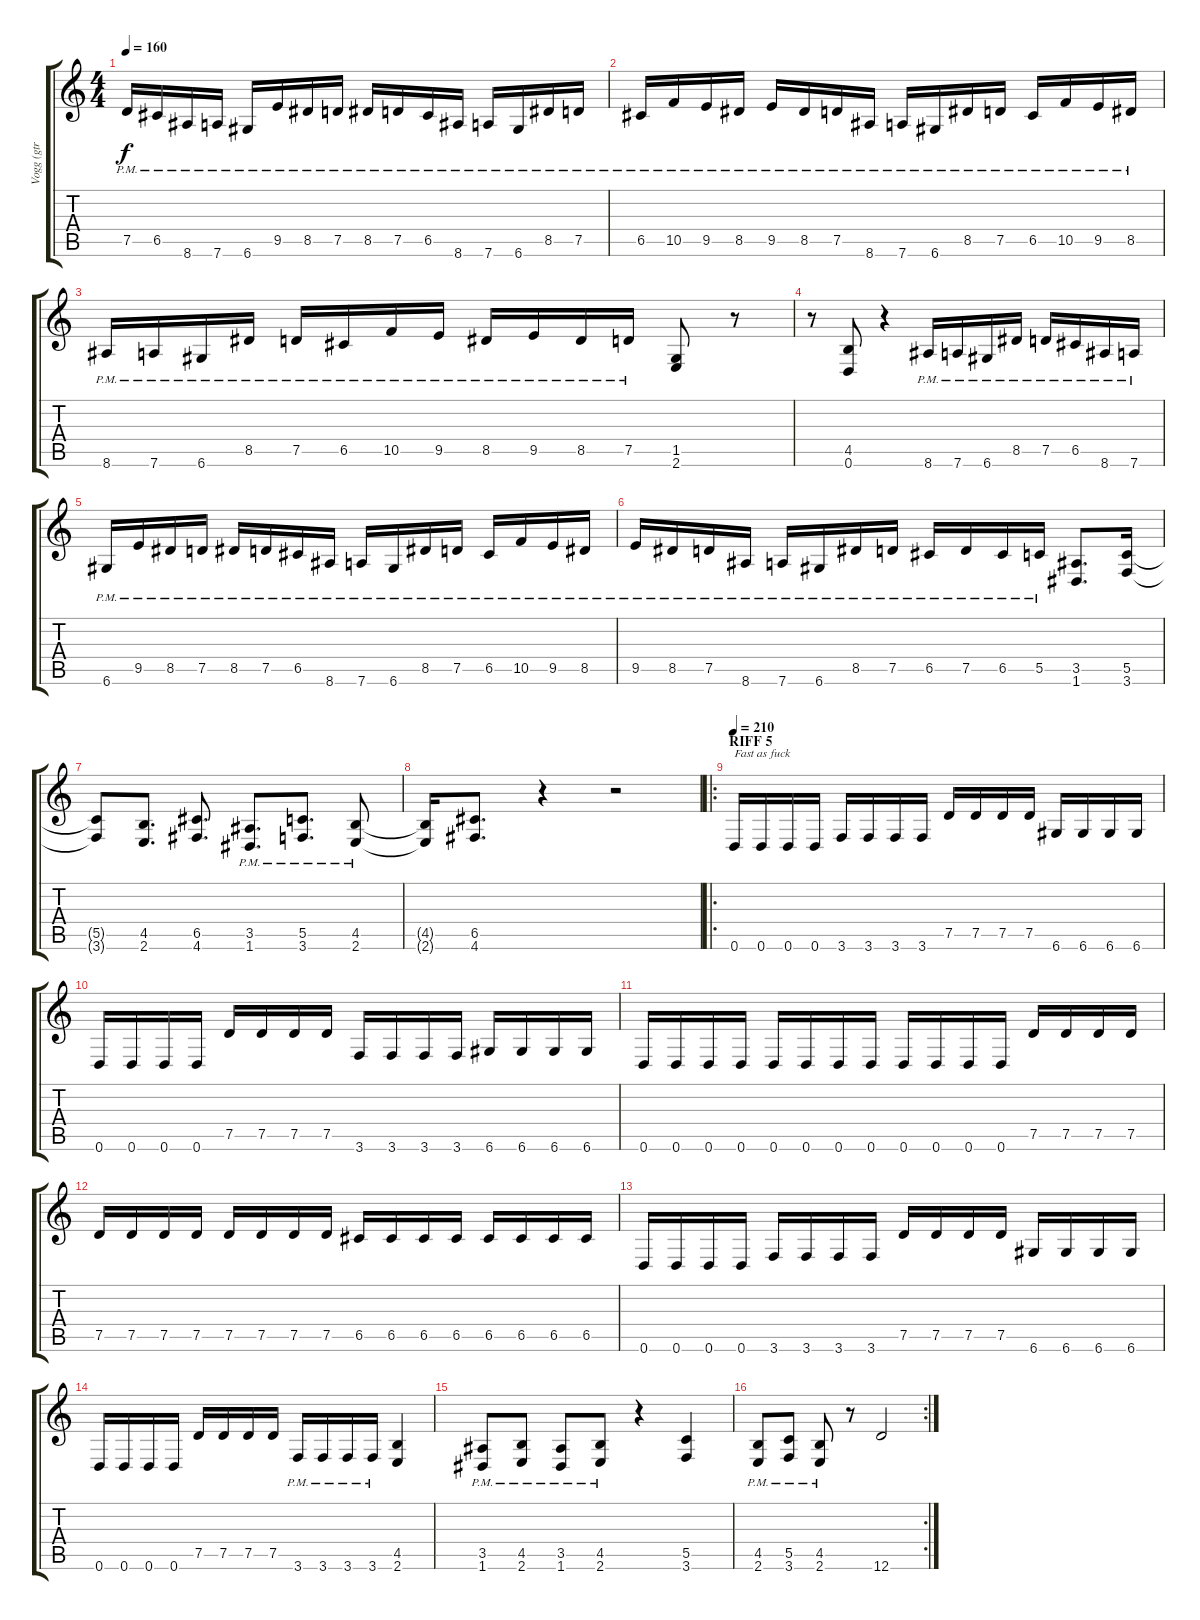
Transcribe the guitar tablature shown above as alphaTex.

\track ("Vogg (gtr 1)" "Vogg (gtr ") {instrument distortionguitar}
\staff {score tabs}
\tuning (D4 A3 F3 C3 G2 D2) {hide}
\ts (4 4)
\tempo 160
\clef g2
\ks c
7.5{pm}.16{dy f} 6.5{pm}.16 8.6{pm}.16 7.6{pm}.16 6.6{pm}.16 9.5{pm}.16 8.5{pm}.16 7.5{pm}.16 8.5{pm}.16 7.5{pm}.16 6.5{pm}.16 8.6{pm}.16 7.6{pm}.16 6.6{pm}.16 8.5{pm}.16 7.5{pm}.16 |
6.5{pm}.16 10.5{pm}.16 9.5{pm}.16 8.5{pm}.16 9.5{pm}.16 8.5{pm}.16 7.5{pm}.16 8.6{pm}.16 7.6{pm}.16 6.6{pm}.16 8.5{pm}.16 7.5{pm}.16 6.5{pm}.16 10.5{pm}.16 9.5{pm}.16 8.5{pm}.16 |
8.6{pm}.16 7.6{pm}.16 6.6{pm}.16 8.5{pm}.16 7.5{pm}.16 6.5{pm}.16 10.5{pm}.16 9.5{pm}.16 8.5{pm}.16 9.5{pm}.16 8.5{pm}.16 7.5{pm}.16 (1.5 2.6).8 r.8 |
r.8 (4.5 0.6).8 r.4 8.6{pm}.16 7.6{pm}.16 6.6{pm}.16 8.5{pm}.16 7.5{pm}.16 6.5{pm}.16 8.6{pm}.16 7.6{pm}.16 |
6.6{pm}.16 9.5{pm}.16 8.5{pm}.16 7.5{pm}.16 8.5{pm}.16 7.5{pm}.16 6.5{pm}.16 8.6{pm}.16 7.6{pm}.16 6.6{pm}.16 8.5{pm}.16 7.5{pm}.16 6.5{pm}.16 10.5{pm}.16 9.5{pm}.16 8.5{pm}.16 |
9.5{pm}.16 8.5{pm}.16 7.5{pm}.16 8.6{pm}.16 7.6{pm}.16 6.6{pm}.16 8.5{pm}.16 7.5{pm}.16 6.5{pm}.16 7.5{pm}.16 6.5{pm}.16 5.5{pm}.16 (3.5 1.6).8{d} (5.5 3.6).16 |
(5.5{t} 3.6{t}).8 (4.5 2.6).8{d} (6.5 4.6).8{d} (3.5{pm} 1.6{pm}).8{d} (5.5{pm} 3.6{pm}).8{d} (4.5{pm} 2.6{pm}).8 |
(4.5{t} 2.6{t}).16 (6.5 4.6).8{d} r.4 r.2 |
\ro
\section ("" "RIFF 5")
\tempo 210
0.6.16{txt "Fast as fuck"} 0.6.16 0.6.16 0.6.16 3.6.16 3.6.16 3.6.16 3.6.16 7.5.16 7.5.16 7.5.16 7.5.16 6.6.16 6.6.16 6.6.16 6.6.16 |
0.6.16 0.6.16 0.6.16 0.6.16 7.5.16 7.5.16 7.5.16 7.5.16 3.6.16 3.6.16 3.6.16 3.6.16 6.6.16 6.6.16 6.6.16 6.6.16 |
0.6.16 0.6.16 0.6.16 0.6.16 0.6.16 0.6.16 0.6.16 0.6.16 0.6.16 0.6.16 0.6.16 0.6.16 7.5.16 7.5.16 7.5.16 7.5.16 |
7.5.16 7.5.16 7.5.16 7.5.16 7.5.16 7.5.16 7.5.16 7.5.16 6.5.16 6.5.16 6.5.16 6.5.16 6.5.16 6.5.16 6.5.16 6.5.16 |
0.6.16 0.6.16 0.6.16 0.6.16 3.6.16 3.6.16 3.6.16 3.6.16 7.5.16 7.5.16 7.5.16 7.5.16 6.6.16 6.6.16 6.6.16 6.6.16 |
0.6.16 0.6.16 0.6.16 0.6.16 7.5.16 7.5.16 7.5.16 7.5.16 3.6{pm}.16 3.6{pm}.16 3.6{pm}.16 3.6{pm}.16 (4.5 2.6).4 |
(3.5{pm} 1.6{pm}).8 (4.5{pm} 2.6{pm}).8 (3.5{pm} 1.6{pm}).8 (4.5{pm} 2.6{pm}).8 r.4 (5.5 3.6).4 |
\rc 2
(4.5{pm} 2.6{pm}).8 (5.5{pm} 3.6{pm}).8 (4.5{pm} 2.6{pm}).8 r.8 12.6{ss}.2
